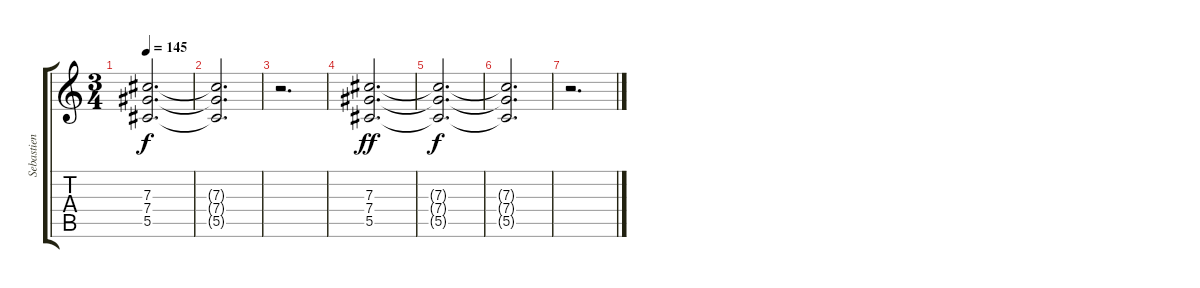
\track ("Sebastien" "Sebastien") {instrument distortionguitar}
\staff {score tabs}
\tuning (Eb4 Bb3 Gb3 Db3 Ab2 Eb2) {hide}
\ts (3 4)
\tempo 145
\clef g2
\ks c
(7.3{t} 7.4{t} 5.5{t}).2{d dy f} |
(7.3{t} 7.4{t} 5.5{t}).2{d} |
r.2{d volume 12} |
(7.3 7.4 5.5).2{d dy ff volume 0} |
(7.3{t} 7.4{t} 5.5{t}).2{d dy f} |
(7.3{t} 7.4{t} 5.5{t}).2{d} |
r.2{d volume 12}
